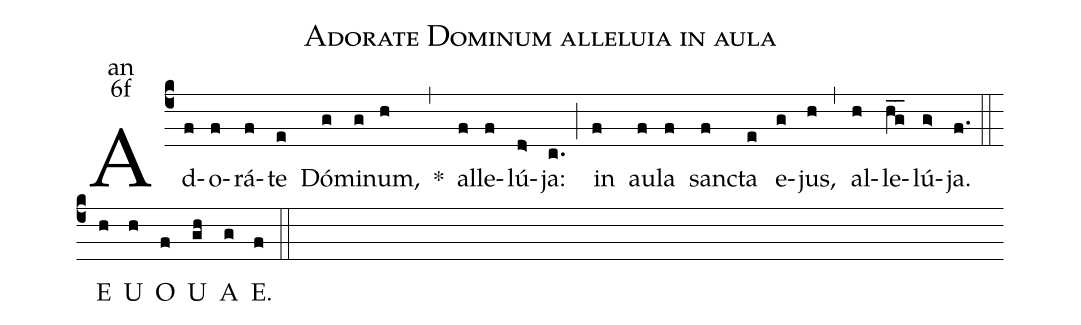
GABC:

name:Adorate Dominum alleluia in aula;
office-part:an;
mode:6f;
%%
(c4) Ad(f)o(f)rá(f)te(e) Dó(g)mi(g)num,(h) <sp>*</sp>(,)
al(f)le(f)lú(d>)ja:(c.) (;)
in(f) au(f)la(f) sanc(f)ta(e) e(g)jus,(h) (,)
al(h)le(hg__)lú(g>)ja.(f.) (::)
<eu> E(h) U(h) O(f) U(gh) A(g) E.(f) </eu>(::)
